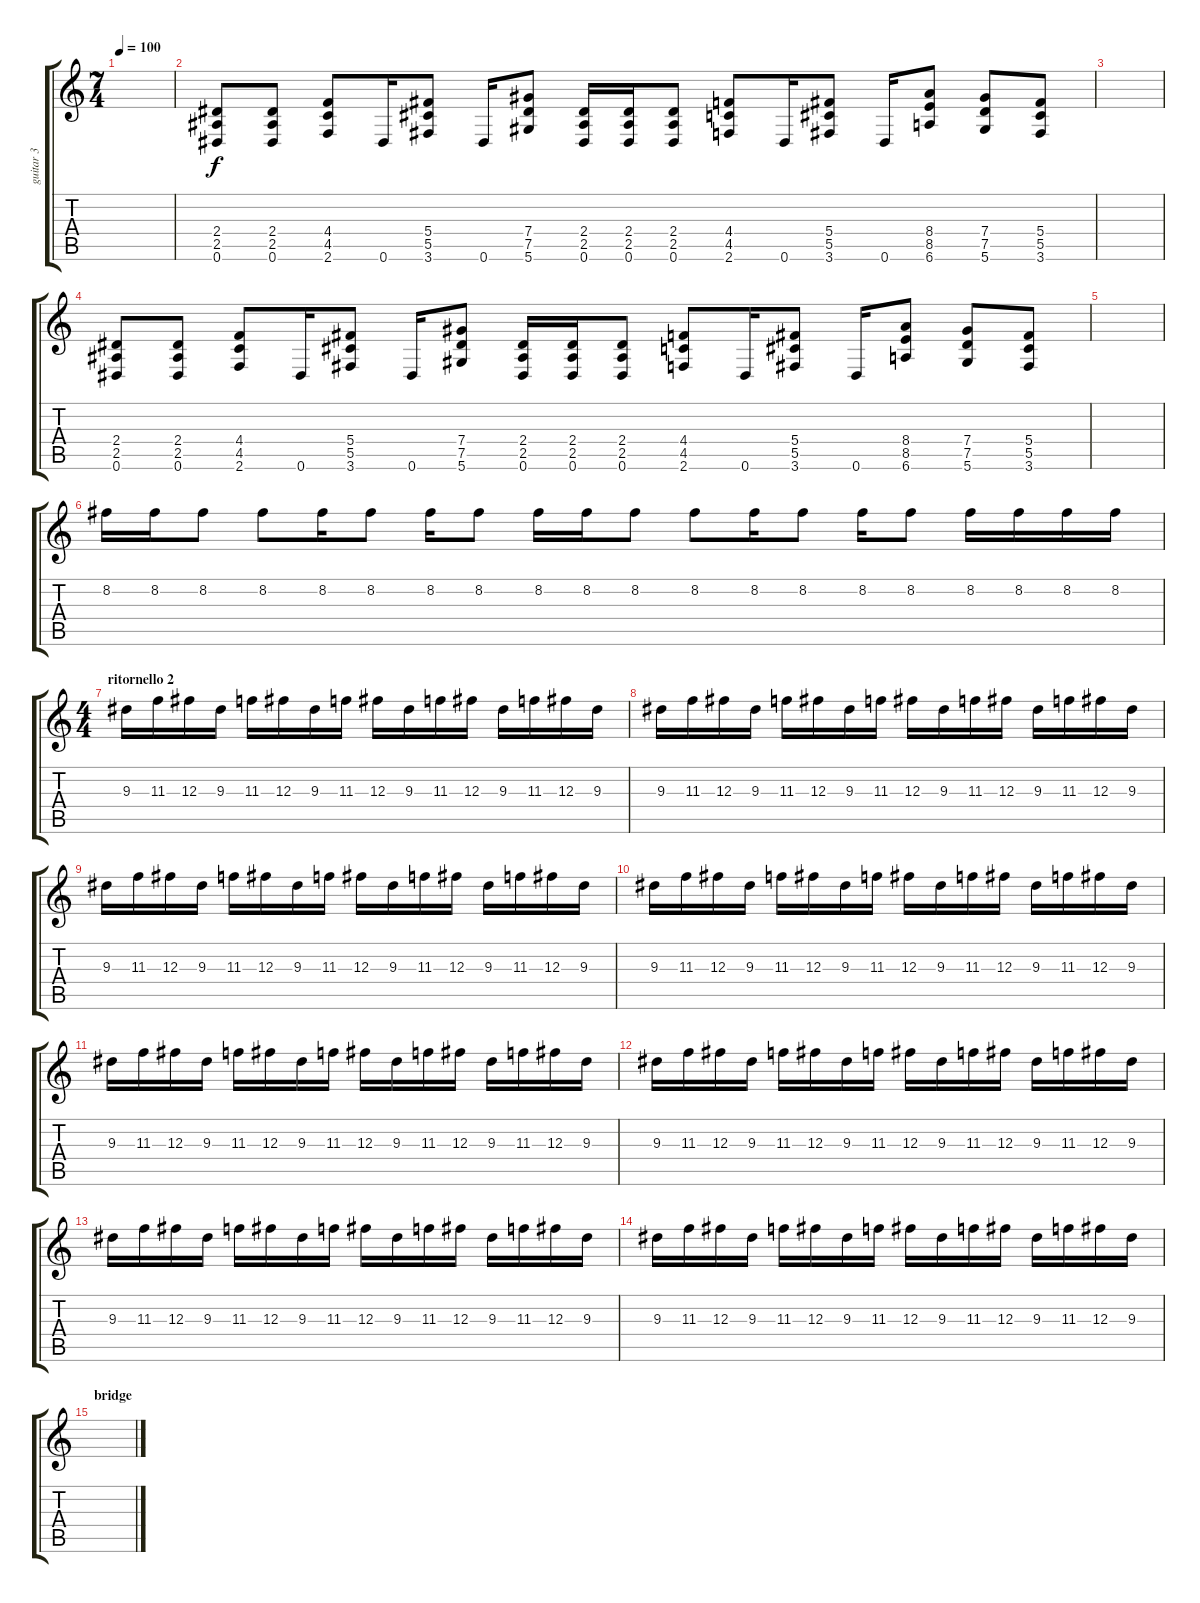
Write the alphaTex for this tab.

\track ("guitar 3" "guitar 3") {instrument distortionguitar}
\staff {score tabs}
\tuning (Eb4 Bb3 Gb3 Db3 Ab2 Eb2) {hide}
\ts (7 4)
\tempo 100
\clef g2
\ks c
|
(2.4 2.5 0.6).8{instrument distortionguitar} (2.4 2.5 0.6).8 (4.4 4.5 2.6).8 0.6.16 (5.4 5.5 3.6).8 0.6.16 (7.4 7.5 5.6).8 (2.4 2.5 0.6).16 (2.4 2.5 0.6).16 (2.4 2.5 0.6).8 (4.4 4.5 2.6).8 0.6.16 (5.4 5.5 3.6).8 0.6.16 (8.4 8.5 6.6).8 (7.4 7.5 5.6).8 (5.4 5.5 3.6).8 |
|
(2.4 2.5 0.6).8{instrument distortionguitar} (2.4 2.5 0.6).8 (4.4 4.5 2.6).8 0.6.16 (5.4 5.5 3.6).8 0.6.16 (7.4 7.5 5.6).8 (2.4 2.5 0.6).16 (2.4 2.5 0.6).16 (2.4 2.5 0.6).8 (4.4 4.5 2.6).8 0.6.16 (5.4 5.5 3.6).8 0.6.16 (8.4 8.5 6.6).8 (7.4 7.5 5.6).8 (5.4 5.5 3.6).8 |
|
8.2.16 8.2.16 8.2.8 8.2.8 8.2.16 8.2.8 8.2.16 8.2.8 8.2.16 8.2.16 8.2.8 8.2.8 8.2.16 8.2.8 8.2.16 8.2.8 8.2.16 8.2.16 8.2.16 8.2.16 |
\ts (4 4)
\section ("" "ritornello 2")
9.3.16 11.3.16 12.3.16 9.3.16 11.3.16 12.3.16 9.3.16 11.3.16 12.3.16 9.3.16 11.3.16 12.3.16 9.3.16 11.3.16 12.3.16 9.3.16 |
9.3.16 11.3.16 12.3.16 9.3.16 11.3.16 12.3.16 9.3.16 11.3.16 12.3.16 9.3.16 11.3.16 12.3.16 9.3.16 11.3.16 12.3.16 9.3.16 |
9.3.16 11.3.16 12.3.16 9.3.16 11.3.16 12.3.16 9.3.16 11.3.16 12.3.16 9.3.16 11.3.16 12.3.16 9.3.16 11.3.16 12.3.16 9.3.16 |
9.3.16 11.3.16 12.3.16 9.3.16 11.3.16 12.3.16 9.3.16 11.3.16 12.3.16 9.3.16 11.3.16 12.3.16 9.3.16 11.3.16 12.3.16 9.3.16 |
9.3.16 11.3.16 12.3.16 9.3.16 11.3.16 12.3.16 9.3.16 11.3.16 12.3.16 9.3.16 11.3.16 12.3.16 9.3.16 11.3.16 12.3.16 9.3.16 |
9.3.16 11.3.16 12.3.16 9.3.16 11.3.16 12.3.16 9.3.16 11.3.16 12.3.16 9.3.16 11.3.16 12.3.16 9.3.16 11.3.16 12.3.16 9.3.16 |
9.3.16 11.3.16 12.3.16 9.3.16 11.3.16 12.3.16 9.3.16 11.3.16 12.3.16 9.3.16 11.3.16 12.3.16 9.3.16 11.3.16 12.3.16 9.3.16 |
9.3.16 11.3.16 12.3.16 9.3.16 11.3.16 12.3.16 9.3.16 11.3.16 12.3.16 9.3.16 11.3.16 12.3.16 9.3.16 11.3.16 12.3.16 9.3.16 |
\section ("" "bridge")
